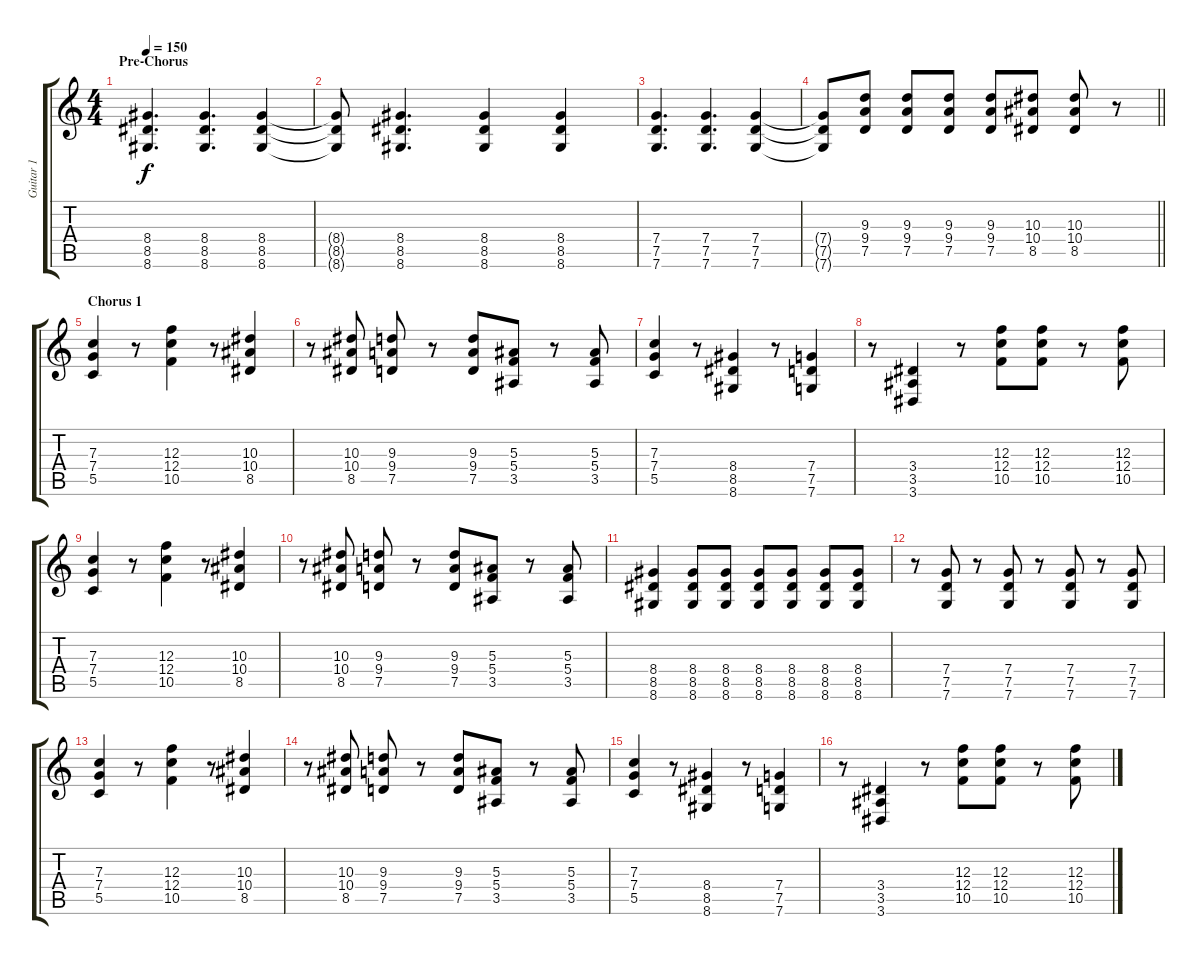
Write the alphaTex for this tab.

\track ("Guitar 1" "Guitar 1") {instrument distortionguitar}
\staff {score tabs}
\tuning (D4 A3 F3 C3 G2 C2) {hide}
\ts (4 4)
\section ("" "Pre-Chorus")
\tempo 150
\clef g2
\ks c
(8.4 8.5 8.6).4{d dy f} (8.4 8.5 8.6).4{d} (8.4 8.5 8.6).4 |
(8.4{t} 8.5{t} 8.6{t}).8 (8.4 8.5 8.6).4{d} (8.4 8.5 8.6).4 (8.4 8.5 8.6).4 |
(7.4 7.5 7.6).4{d} (7.4 7.5 7.6).4{d} (7.4 7.5 7.6).4 |
\barLineRight lightlight
(7.4{t} 7.5{t} 7.6{t}).8 (9.3 9.4 7.5).8 (9.3 9.4 7.5).8 (9.3 9.4 7.5).8 (9.3 9.4 7.5).8 (10.3 10.4 8.5).8 (10.3 10.4 8.5).8 r.8 |
\section ("" "Chorus 1")
(7.3 7.4 5.5).4 r.8 (12.3 12.4 10.5).4 r.8 (10.3 10.4 8.5).4 |
r.8 (10.3 10.4 8.5).8 (9.3 9.4 7.5).8 r.8 (9.3 9.4 7.5).8 (5.3 5.4 3.5).8 r.8 (5.3 5.4 3.5).8 |
(7.3 7.4 5.5).4 r.8 (8.4 8.5 8.6).4 r.8 (7.4 7.5 7.6).4 |
r.8 (3.4 3.5 3.6).4 r.8 (12.3 12.4 10.5).8 (12.3 12.4 10.5).8 r.8 (12.3 12.4 10.5).8 |
(7.3 7.4 5.5).4 r.8 (12.3 12.4 10.5).4 r.8 (10.3 10.4 8.5).4 |
r.8 (10.3 10.4 8.5).8 (9.3 9.4 7.5).8 r.8 (9.3 9.4 7.5).8 (5.3 5.4 3.5).8 r.8 (5.3 5.4 3.5).8 |
(8.4 8.5 8.6).4 (8.4 8.5 8.6).8 (8.4 8.5 8.6).8 (8.4 8.5 8.6).8 (8.4 8.5 8.6).8 (8.4 8.5 8.6).8 (8.4 8.5 8.6).8 |
r.8 (7.4 7.5 7.6).8 r.8 (7.4 7.5 7.6).8 r.8 (7.4 7.5 7.6).8 r.8 (7.4 7.5 7.6).8 |
(7.3 7.4 5.5).4 r.8 (12.3 12.4 10.5).4 r.8 (10.3 10.4 8.5).4 |
r.8 (10.3 10.4 8.5).8 (9.3 9.4 7.5).8 r.8 (9.3 9.4 7.5).8 (5.3 5.4 3.5).8 r.8 (5.3 5.4 3.5).8 |
(7.3 7.4 5.5).4 r.8 (8.4 8.5 8.6).4 r.8 (7.4 7.5 7.6).4 |
r.8 (3.4 3.5 3.6).4 r.8 (12.3 12.4 10.5).8 (12.3 12.4 10.5).8 r.8 (12.3 12.4 10.5).8
